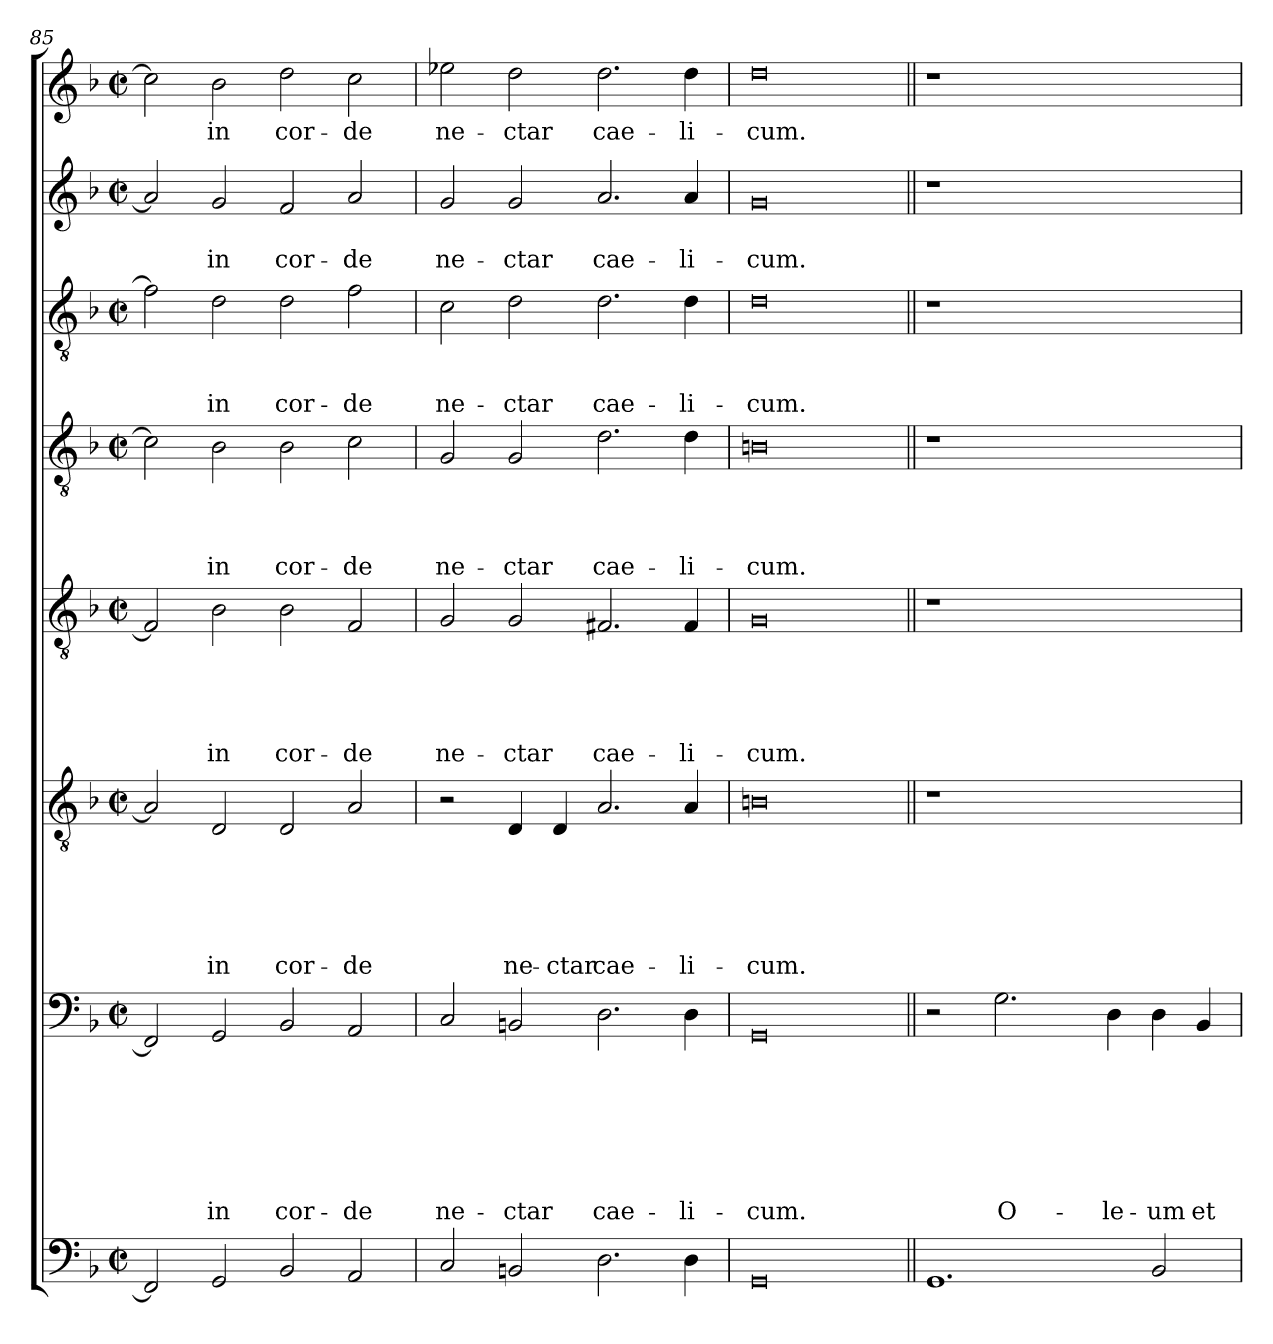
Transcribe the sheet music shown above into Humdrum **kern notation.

**kern	**kern	**text	**text	**text	**text	**text	**text	**text	**kern	**text	**text	**text	**text	**text	**text	**kern	**text	**text	**text	**text	**text	**kern	**text	**text	**text	**text	**kern	**text	**text	**text	**kern	**text	**text	**kern	**text
*part8	*part7	*part7	*part7	*part7	*part7	*part7	*part7	*part7	*part6	*part6	*part6	*part6	*part6	*part6	*part6	*part5	*part5	*part5	*part5	*part5	*part5	*part4	*part4	*part4	*part4	*part4	*part3	*part3	*part3	*part3	*part2	*part2	*part2	*part1	*part1
*staff8	*staff7	*staff7	*staff7	*staff7	*staff7	*staff7	*staff7	*staff7	*staff6	*staff6	*staff6	*staff6	*staff6	*staff6	*staff6	*staff5	*staff5	*staff5	*staff5	*staff5	*staff5	*staff4	*staff4	*staff4	*staff4	*staff4	*staff3	*staff3	*staff3	*staff3	*staff2	*staff2	*staff2	*staff1	*staff1
*clefF4	*clefF4	*	*	*	*	*	*	*	*clefGv2	*	*	*	*	*	*	*clefGv2	*	*	*	*	*	*clefGv2	*	*	*	*	*clefGv2	*	*	*	*clefG2	*	*	*clefG2	*
*k[b-]	*k[b-]	*	*	*	*	*	*	*	*k[b-]	*	*	*	*	*	*	*k[b-]	*	*	*	*	*	*k[b-]	*	*	*	*	*k[b-]	*	*	*	*k[b-]	*	*	*k[b-]	*
*F:	*F:	*	*	*	*	*	*	*	*F:	*	*	*	*	*	*	*F:	*	*	*	*	*	*F:	*	*	*	*	*F:	*	*	*	*F:	*	*	*F:	*
*M2/2	*M2/2	*	*	*	*	*	*	*	*M2/2	*	*	*	*	*	*	*M2/2	*	*	*	*	*	*M2/2	*	*	*	*	*M2/2	*	*	*	*M2/2	*	*	*M2/2	*
*met(c|)	*met(c|)	*	*	*	*	*	*	*	*met(c|)	*	*	*	*	*	*	*met(c|)	*	*	*	*	*	*met(c|)	*	*	*	*	*met(c|)	*	*	*	*met(c|)	*	*	*met(c|)	*
=85	=85	=85	=85	=85	=85	=85	=85	=85	=85	=85	=85	=85	=85	=85	=85	=85	=85	=85	=85	=85	=85	=85	=85	=85	=85	=85	=85	=85	=85	=85	=85	=85	=85	=85	=85
2FF/]	2FF/]	.	.	.	.	.	.	.	2A/]	.	.	.	.	.	.	2F/]	.	.	.	.	.	2c\]	.	.	.	.	2f\]	.	.	.	2a/]	.	.	2cc\]	.
2GG/	2GG/	.	.	.	.	.	.	in	2D/	.	.	.	.	.	in	2B-\	.	.	.	.	in	2B-\	.	.	.	in	2d\	.	.	in	2g/	.	in	2b-\	in
2BB-/	2BB-/	.	.	.	.	.	.	cor-	2D/	.	.	.	.	.	cor-	2B-\	.	.	.	.	cor-	2B-\	.	.	.	cor-	2d\	.	.	cor-	2f/	.	cor-	2dd\	cor-
2AA/	2AA/	.	.	.	.	.	.	-de	2A/	.	.	.	.	.	-de	2F/	.	.	.	.	-de	2c\	.	.	.	-de	2f\	.	.	-de	2a/	.	-de	2cc\	-de
=86	=86	=86	=86	=86	=86	=86	=86	=86	=86	=86	=86	=86	=86	=86	=86	=86	=86	=86	=86	=86	=86	=86	=86	=86	=86	=86	=86	=86	=86	=86	=86	=86	=86	=86	=86
2C/	2C/	.	.	.	.	.	.	ne-	2r	.	.	.	.	.	.	2G/	.	.	.	.	ne-	2G/	.	.	.	ne-	2c\	.	.	ne-	2g/	.	ne-	2ee-X\	ne-
2BBn/	2BBn/	.	.	.	.	.	.	-ctar	4D/	.	.	.	.	.	ne-	2G/	.	.	.	.	-ctar	2G/	.	.	.	-ctar	2d\	.	.	-ctar	2g/	.	-ctar	2dd\	-ctar
.	.	.	.	.	.	.	.	.	4D/	.	.	.	.	.	-ctar	.	.	.	.	.	.	.	.	.	.	.	.	.	.	.	.	.	.	.	.
2.D\	2.D\	.	.	.	.	.	.	cae-	2.A/	.	.	.	.	.	cae-	2.F#X/	.	.	.	.	cae-	2.d\	.	.	.	cae-	2.d\	.	.	cae-	2.a/	.	cae-	2.dd\	cae-
4D\	4D\	.	.	.	.	.	.	-li-	4A/	.	.	.	.	.	-li-	4F#/	.	.	.	.	-li-	4d\	.	.	.	-li-	4d\	.	.	-li-	4a/	.	-li-	4dd\	-li-
=87	=87	=87	=87	=87	=87	=87	=87	=87	=87	=87	=87	=87	=87	=87	=87	=87	=87	=87	=87	=87	=87	=87	=87	=87	=87	=87	=87	=87	=87	=87	=87	=87	=87	=87	=87
0GG	0GG	.	.	.	.	.	.	-cum.	0Bn	.	.	.	.	.	-cum.	0G	.	.	.	.	-cum.	0Bn	.	.	.	-cum.	0d	.	.	-cum.	0g	.	-cum.	0dd	-cum.
=88||	=88||	=88||	=88||	=88||	=88||	=88||	=88||	=88||	=88||	=88||	=88||	=88||	=88||	=88||	=88||	=88||	=88||	=88||	=88||	=88||	=88||	=88||	=88||	=88||	=88||	=88||	=88||	=88||	=88||	=88||	=88||	=88||	=88||	=88||	=88||
1.GG	2r	.	.	.	.	.	.	.	1r	.	.	.	.	.	.	1r	.	.	.	.	.	1r	.	.	.	.	1r	.	.	.	1r	.	.	1r	.
.	2.G\	.	.	.	.	.	.	O-	.	.	.	.	.	.	.	.	.	.	.	.	.	.	.	.	.	.	.	.	.	.	.	.	.	.	.
.	.	.	.	.	.	.	.	.	1ryy	.	.	.	.	.	.	1ryy	.	.	.	.	.	1ryy	.	.	.	.	1ryy	.	.	.	1ryy	.	.	1ryy	.
.	4D\	.	.	.	.	.	.	-le-	.	.	.	.	.	.	.	.	.	.	.	.	.	.	.	.	.	.	.	.	.	.	.	.	.	.	.
2BB-/	4D\	.	.	.	.	.	.	-um	.	.	.	.	.	.	.	.	.	.	.	.	.	.	.	.	.	.	.	.	.	.	.	.	.	.	.
.	4BB-/	.	.	.	.	.	.	et	.	.	.	.	.	.	.	.	.	.	.	.	.	.	.	.	.	.	.	.	.	.	.	.	.	.	.
=	=	=	=	=	=	=	=	=	=	=	=	=	=	=	=	=	=	=	=	=	=	=	=	=	=	=	=	=	=	=	=	=	=	=	=
*-	*-	*-	*-	*-	*-	*-	*-	*-	*-	*-	*-	*-	*-	*-	*-	*-	*-	*-	*-	*-	*-	*-	*-	*-	*-	*-	*-	*-	*-	*-	*-	*-	*-	*-	*-
